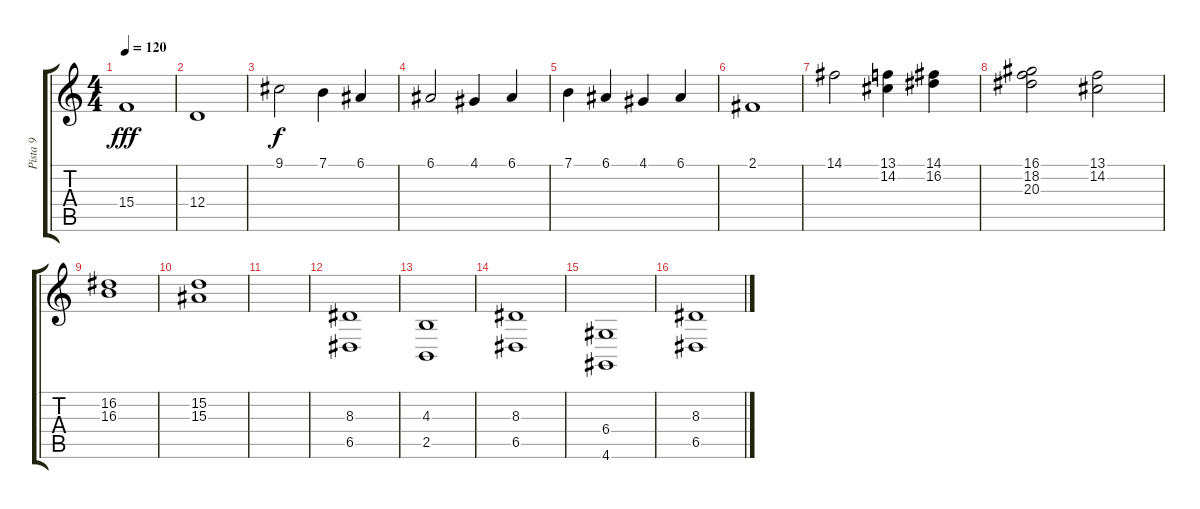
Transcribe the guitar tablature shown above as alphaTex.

\track ("Pista 9" "Pista 9") {instrument stringensemble1}
\staff {score tabs}
\tuning (E4 B3 G3 D3 A2 E2) {hide}
\ts (4 4)
\tempo 120
\clef g2
\ks c
15.4.1{dy fff} |
12.4.1 |
9.1.2{dy f} 7.1.4 6.1.4 |
6.1.2 4.1.4 6.1.4 |
7.1.4 6.1.4 4.1.4 6.1.4 |
2.1.1 |
14.1.2 (13.1 14.2).4 (14.1 16.2).4 |
(16.1 18.2 20.3).2 (13.1 14.2).2 |
(16.2 16.3).1 |
(15.2 15.3).1 |
|
(8.3 6.5).1 |
(4.3 2.5).1 |
(8.3 6.5).1 |
(6.4 4.6).1 |
(8.3 6.5).1
